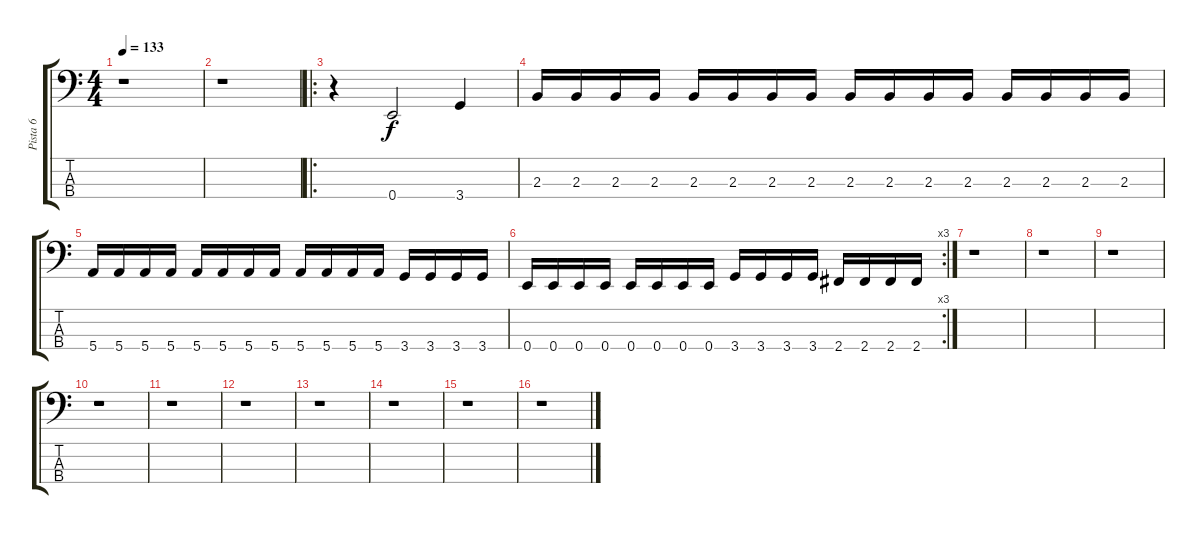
\track ("Pista 6" "Pista 6") {instrument electricbassfinger}
\staff {score tabs}
\tuning (G2 D2 A1 E1) {hide}
\ts (4 4)
\tempo 133
\clef f4
\ks c
r.1{dy f} |
r.1 |
\ro
r.4 0.4.2 3.4.4 |
2.3.16 2.3.16 2.3.16 2.3.16 2.3.16 2.3.16 2.3.16 2.3.16 2.3.16 2.3.16 2.3.16 2.3.16 2.3.16 2.3.16 2.3.16 2.3.16 |
5.4.16 5.4.16 5.4.16 5.4.16 5.4.16 5.4.16 5.4.16 5.4.16 5.4.16 5.4.16 5.4.16 5.4.16 3.4.16 3.4.16 3.4.16 3.4.16 |
\rc 3
0.4.16 0.4.16 0.4.16 0.4.16 0.4.16 0.4.16 0.4.16 0.4.16 3.4.16 3.4.16 3.4.16 3.4.16 2.4.16 2.4.16 2.4.16 2.4.16 |
r.1 |
r.1 |
r.1 |
r.1 |
r.1 |
r.1 |
r.1 |
r.1 |
r.1 |
r.1
